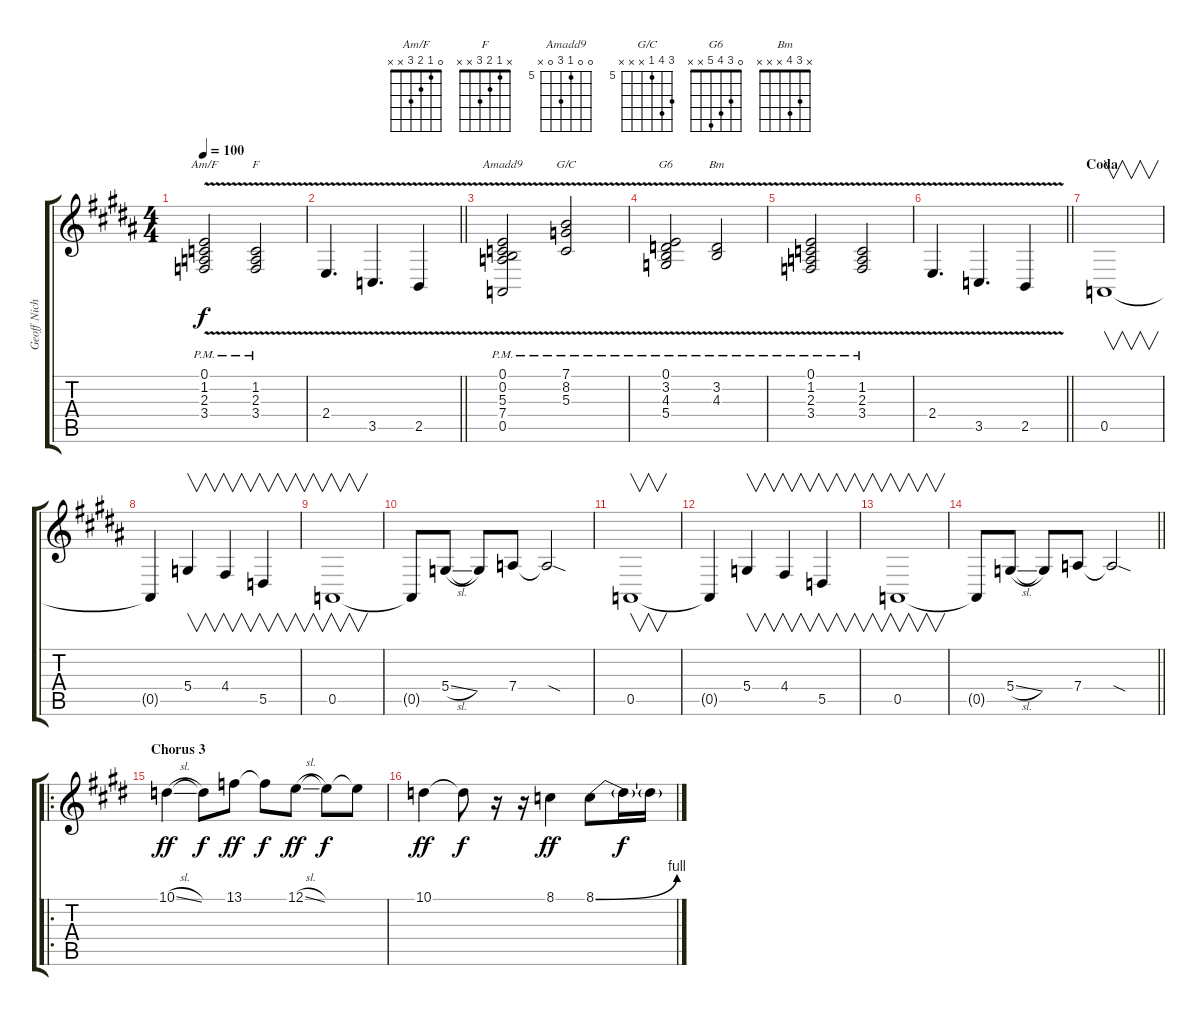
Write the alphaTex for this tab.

\track ("Geoff Nicholls" "Geoff Nich") {instrument lead2sawtooth}
\staff {score tabs}
\tuning (E4 B3 G3 D3 A2 E2) {hide}
\chord ("Am/F" 0 1 2 3 x x)
\chord ("F" x 1 2 3 x x)
\chord ("Amadd9" 0 0 5 7 0 x) {firstfret 5}
\chord ("G/C" 7 8 5 x x x) {firstfret 5}
\chord ("G6" 0 3 4 5 x x)
\chord ("Bm" x 3 4 x x x)
\ts (4 4)
\tempo 100
\clef g2
\ks b
(0.1 1.2 2.3{v pm} 3.4).2{ch "Am/F" dy f} (1.2 2.3{v} 3.4{pm}).2{ch "F"} |
\barLineRight lightlight
2.4{v}.4{d} 3.5{v}.4{d} 2.5{v}.4 |
(0.1 0.2 5.3{v} 7.4 0.5{pm}).2{ch "Amadd9"} (7.1 8.2{pm} 5.3{v}).2{ch "G/C"} |
(0.1 3.2 4.3{v pm} 5.4).2{ch "G6"} (3.2 4.3{v pm}).2{ch "Bm"} |
(0.1 1.2 2.3{v pm} 3.4).2 (1.2 2.3{v} 3.4{pm}).2 |
\barLineRight lightlight
2.4{v}.4{d} 3.5{v}.4{d} 2.5{v}.4 |
\section ("" "Coda")
0.5.1{v} |
0.5{t}.4 5.4.4{v} 4.4.4{v} 5.5.4{v} |
0.5.1{v} |
0.5{t}.8 5.4{sl}.8 5.4{t}.8 7.4.8 7.4{sod t}.2 |
0.5.1{v} |
0.5{t}.4 5.4.4{v} 4.4.4{v} 5.5.4{v} |
0.5.1{v} |
\barLineRight lightlight
0.5{t}.8 5.4{sl}.8 5.4{t}.8 7.4.8 7.4{sod t}.2 |
\ro
\section ("" "Chorus 3")
\ks e
10.1{sl}.4{dy ff} 10.1{t}.8{dy f} 13.1.8{dy ff} 13.1{t}.8{dy f} 12.1{sl}.8{dy ff} 12.1{t}.8{dy f} 12.1{t}.8 |
10.1.4{dy ff} 10.1{t}.8{dy f} r.16 r.16 8.1.4{dy ff} 8.1{be (bend 0 0 60 4)}.8 8.1{t}.16{dy f} 8.1{t}.16
